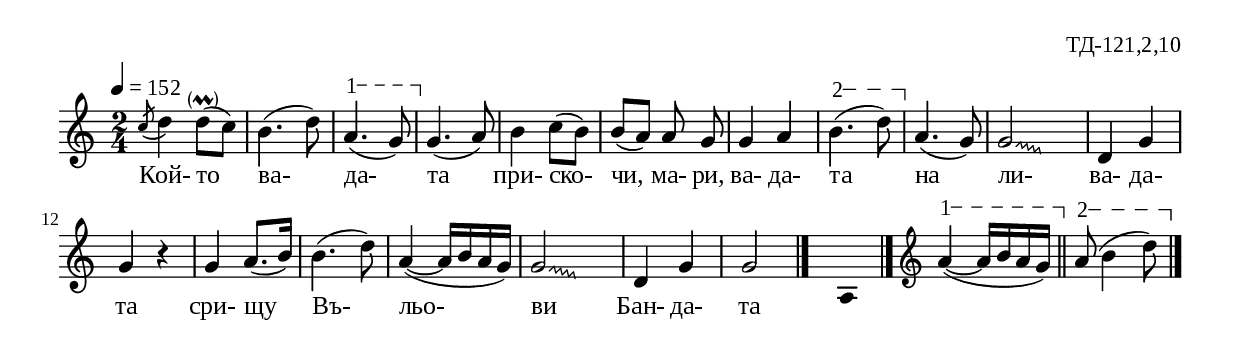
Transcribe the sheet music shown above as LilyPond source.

%{
TD_121_2_10
%}

\include "td-preamble.ly"

\score {
\relative c'' {
 \tempo 4 = 152
  \time 2/4
\parS  
\acciaccatura c8 d4 d8-\parenthesize\prall( c) | b4.( d8) | 
\varA
a4.\startTextSpan( g8\stopTextSpan) | 
g4.( a8) | b4 c8( b) | b( a) a\noBeam g | g4 a | 
\varB
b4.\startTextSpan( d8\stopTextSpan) | 
a4.( g8) |
\override Glissando #'style = #'zigzag
\set Score.measureLength = #(ly:make-moment 3 4)
g2\glissando \hideNotes e4 \unHideNotes | 
\set Score.measureLength = #(ly:make-moment 2 4)
d4 g | g r | g a8.([ b16)] | b4.( d8) | a4~( a16[ b a g)] |  
\set Score.measureLength = #(ly:make-moment 3 4)
g2\glissando \hideNotes e4 \unHideNotes | 
\set Score.measureLength = #(ly:make-moment 2 4)
d4 g | g2
 \bar "|." 
s4 \fixB a,4 \fixC 
 \bar "|."
\endm 
\varA
a'4\startTextSpan~( a16[ b a g]\stopTextSpan) \bar "||"
\varB
a8\startTextSpan( b4 d8\stopTextSpan) 
 \bar "|."
}
\addlyrics { Кой- то ва- да- та при- ско- чи, ма- ри, ва- да- та на 
ли- " " ва- да- та сри- щу Въ- льо- ви " " Бан- да- та }
%
\layout {
  indent = #0
  line-width = 190\mm
  ragged-right=##f
}
%
\midi { 
	\context {
		\Score
		tempoWholesPerMinute = #(ly:make-moment 152 4)
		}
	}
}
%
\header{
  opus = "ТД-121,2,10"
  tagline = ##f
}


